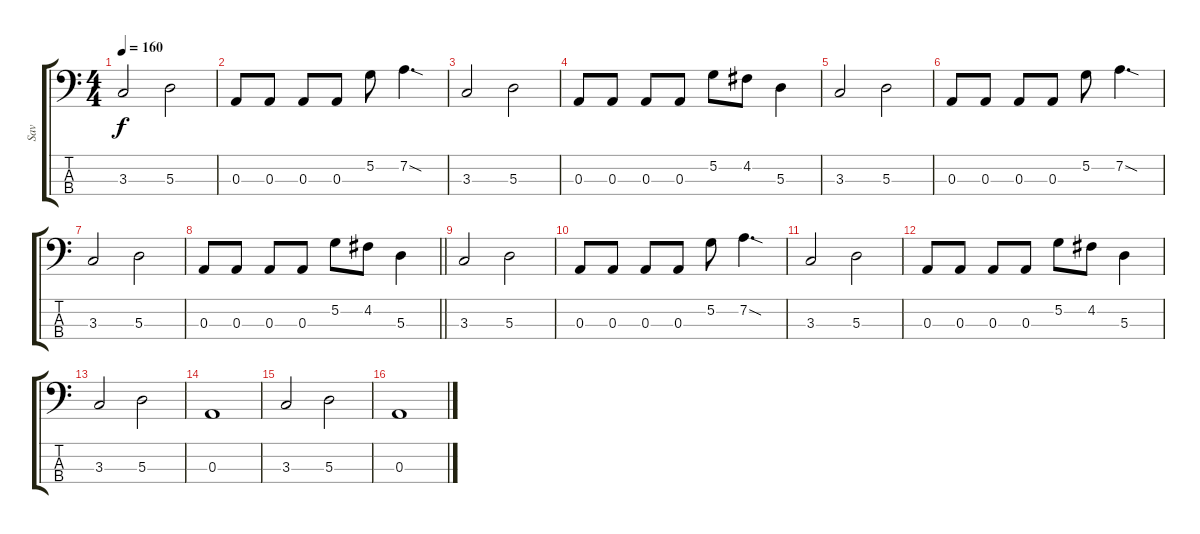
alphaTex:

\track ("Sav" "Sav") {instrument electricbassfinger}
\staff {score tabs}
\tuning (G2 D2 A1 E1) {hide}
\ts (4 4)
\tempo 160
\clef f4
\ks c
3.3.2{dy f} 5.3.2 |
0.3.8 0.3.8 0.3.8 0.3.8 5.2.8 7.2{sod}.4{d} |
3.3.2 5.3.2 |
0.3.8 0.3.8 0.3.8 0.3.8 5.2.8 4.2.8 5.3.4 |
3.3.2 5.3.2 |
0.3.8 0.3.8 0.3.8 0.3.8 5.2.8 7.2{sod}.4{d} |
3.3.2 5.3.2 |
\barLineRight lightlight
0.3.8 0.3.8 0.3.8 0.3.8 5.2.8 4.2.8 5.3.4 |
3.3.2 5.3.2 |
0.3.8 0.3.8 0.3.8 0.3.8 5.2.8 7.2{sod}.4{d} |
3.3.2 5.3.2 |
0.3.8 0.3.8 0.3.8 0.3.8 5.2.8 4.2.8 5.3.4 |
3.3.2 5.3.2 |
0.3.1 |
3.3.2 5.3.2 |
0.3.1
